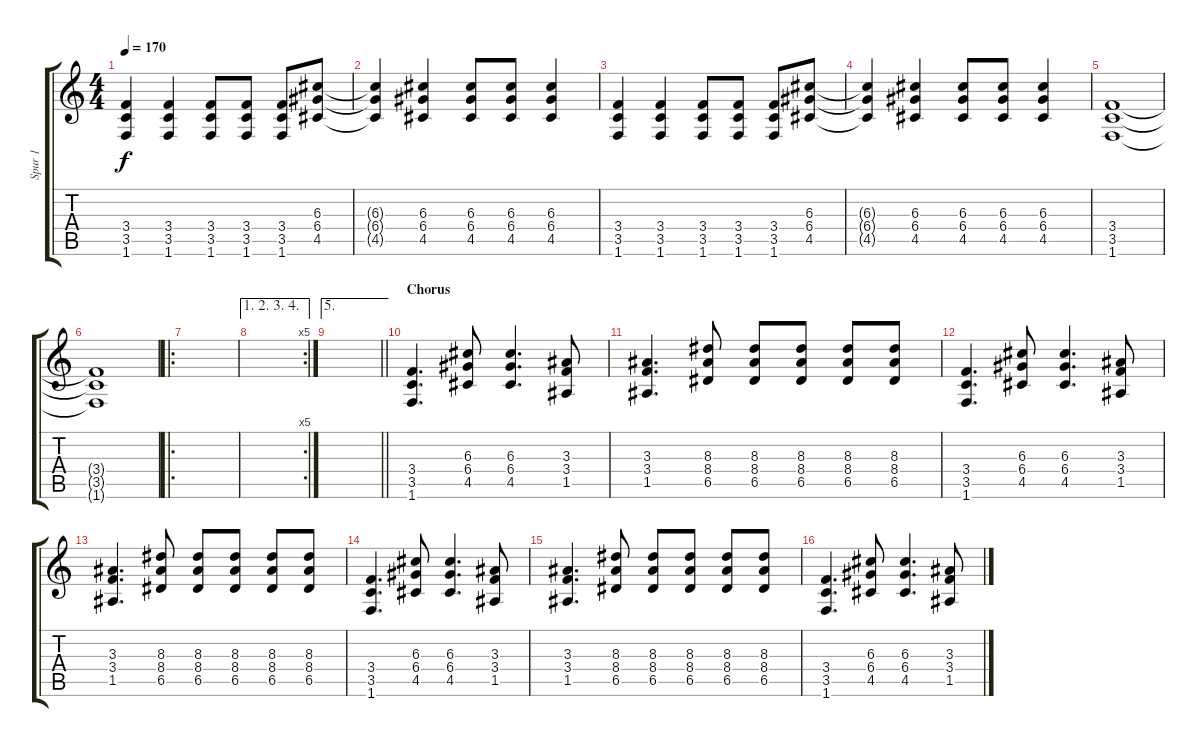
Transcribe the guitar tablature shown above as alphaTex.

\track ("Spur 1" "Spur 1") {instrument electricguitarclean}
\staff {score tabs}
\tuning (E4 B3 G3 D3 A2 E2) {hide}
\ts (4 4)
\tempo 170
\clef g2
\ks c
(3.4 3.5 1.6).4{dy f} (3.4 3.5 1.6).4 (3.4 3.5 1.6).8 (3.4 3.5 1.6).8 (3.4 3.5 1.6).8 (6.3 6.4 4.5).8 |
(6.3{t} 6.4{t} 4.5{t}).4 (6.3 6.4 4.5).4 (6.3 6.4 4.5).8 (6.3 6.4 4.5).8 (6.3 6.4 4.5).4 |
(3.4 3.5 1.6).4 (3.4 3.5 1.6).4 (3.4 3.5 1.6).8 (3.4 3.5 1.6).8 (3.4 3.5 1.6).8 (6.3 6.4 4.5).8 |
(6.3{t} 6.4{t} 4.5{t}).4 (6.3 6.4 4.5).4 (6.3 6.4 4.5).8 (6.3 6.4 4.5).8 (6.3 6.4 4.5).4 |
(3.4 3.5 1.6).1 |
(3.4{t} 3.5{t} 1.6{t}).1 |
\ro
|
\ae (1 2 3 4)
\rc 5
|
\ae 5
\barLineRight lightlight
|
\section ("" "Chorus")
(3.4 3.5 1.6).4{d} (6.3 6.4 4.5).8 (6.3 6.4 4.5).4{d} (3.3 3.4 1.5).8 |
(3.3 3.4 1.5).4{d} (8.3 8.4 6.5).8 (8.3 8.4 6.5).8 (8.3 8.4 6.5).8 (8.3 8.4 6.5).8 (8.3 8.4 6.5).8 |
(3.4 3.5 1.6).4{d} (6.3 6.4 4.5).8 (6.3 6.4 4.5).4{d} (3.3 3.4 1.5).8 |
(3.3 3.4 1.5).4{d} (8.3 8.4 6.5).8 (8.3 8.4 6.5).8 (8.3 8.4 6.5).8 (8.3 8.4 6.5).8 (8.3 8.4 6.5).8 |
(3.4 3.5 1.6).4{d} (6.3 6.4 4.5).8 (6.3 6.4 4.5).4{d} (3.3 3.4 1.5).8 |
(3.3 3.4 1.5).4{d} (8.3 8.4 6.5).8 (8.3 8.4 6.5).8 (8.3 8.4 6.5).8 (8.3 8.4 6.5).8 (8.3 8.4 6.5).8 |
(3.4 3.5 1.6).4{d} (6.3 6.4 4.5).8 (6.3 6.4 4.5).4{d} (3.3 3.4 1.5).8
